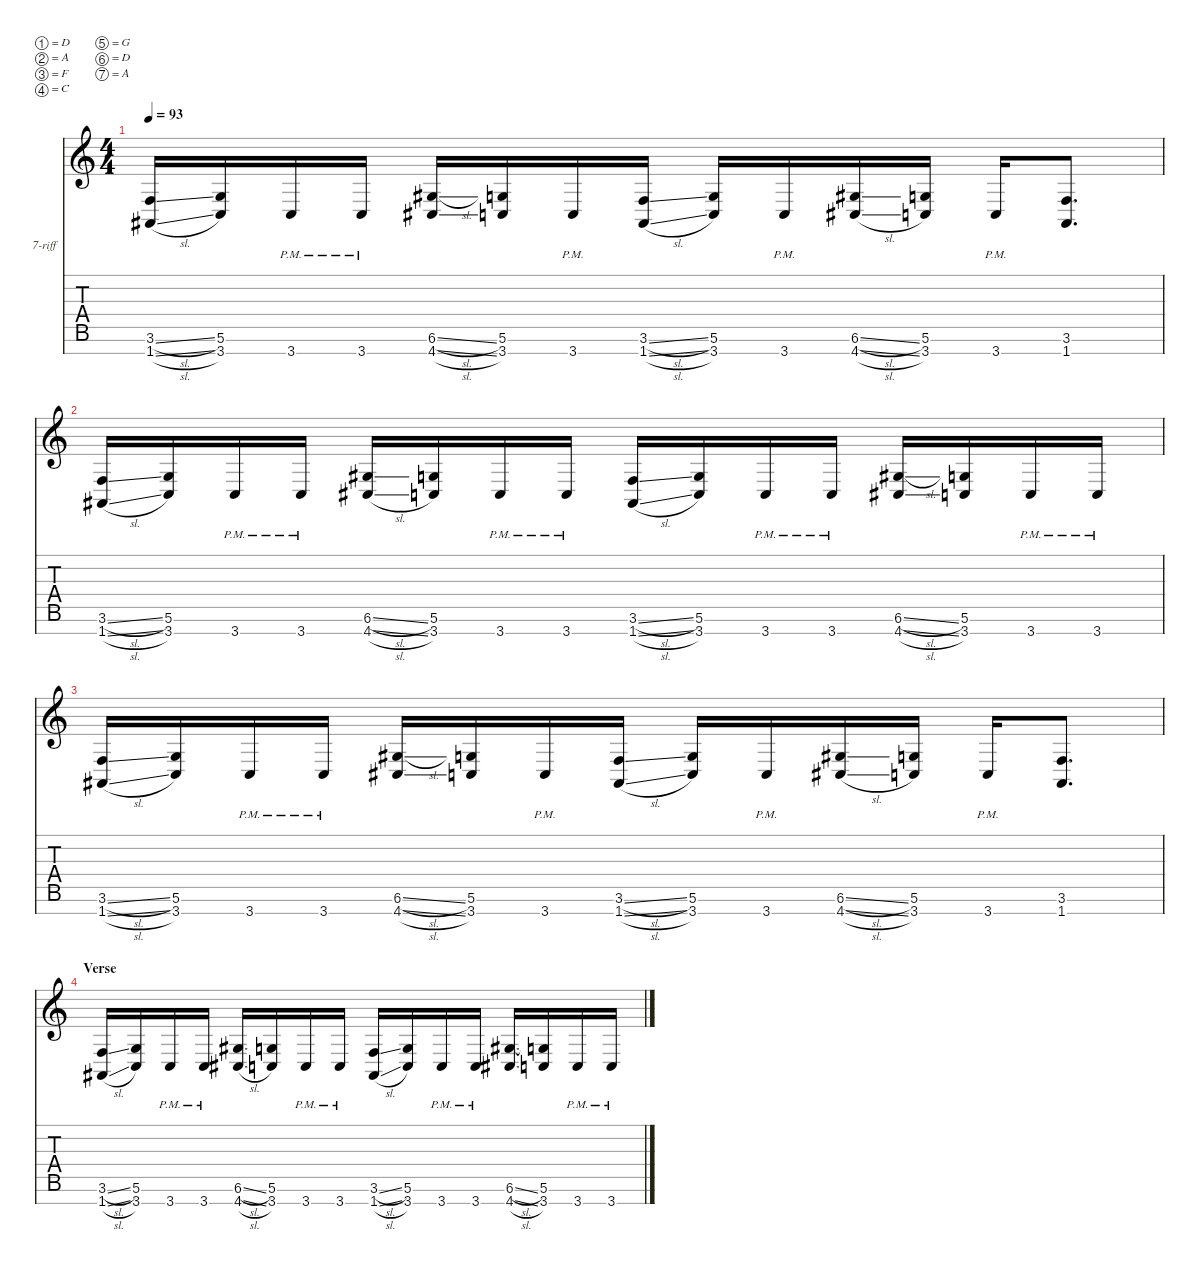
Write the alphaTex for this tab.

\defaultSystemsLayout 4
\hideDynamics
\bracketExtendMode nobrackets
\firstSystemTrackNameOrientation horizontal
\otherSystemsTrackNameOrientation horizontal
\track ("Guitar - Rhytm" "7-riff") {defaultSystemsLayout 4 solo instrument distortionguitar}
\staff {score tabs}
\tuning (D4 A3 F3 C3 G2 D2 A1)
\ts (4 4)
\scale
1.09129
\tempo 93
\accidentals auto
\clef g2
\ottava regular
\simile none
\scale
1.08687
\ks c
(3.6{sl} 1.7{sl acc #}).16{dy f beam Up} (5.6 3.7).16{beam Up} 3.7{pm}.16{beam Up} 3.7{pm}.16{beam Up} (4.7{sl acc #} 6.6{sl acc #}).16{beam Up} (3.7 5.6).16{beam Up} 3.7{pm}.16{beam Up} (3.6{sl} 1.7{sl acc #}).16{beam Up} (5.6 3.7).16{beam Up} 3.7{pm}.16{beam Up} (6.6{sl acc #} 4.7{sl acc #}).16{beam Up} (5.6 3.7).16{beam Up} 3.7{pm}.16{beam Up} (3.6 1.7{acc #}).8{d beam Up} |
\scale
0.969568
\scale
0.965147 (3.6{sl} 1.7{sl acc #}).16{beam Up} (5.6 3.7).16{beam Up} 3.7{pm}.16{beam Up} 3.7{pm}.16{beam Up} (6.6{sl acc #} 4.7{sl acc #}).16{beam Up} (5.6 3.7).16{beam Up} 3.7{pm}.16{beam Up} 3.7{pm}.16{beam Up} (3.6{sl} 1.7{sl acc #}).16{beam Up} (5.6 3.7).16{beam Up} 3.7{pm}.16{beam Up} 3.7{pm}.16{beam Up} (4.7{sl acc #} 6.6{sl acc #}).16{beam Up} (3.7 5.6).16{beam Up} 3.7{pm}.16{beam Up} 3.7{pm}.16{beam Up} |
\scale
0.969568
\scale
0.982832 (3.6{sl} 1.7{sl acc #}).16{beam Up} (5.6 3.7).16{beam Up} 3.7{pm}.16{beam Up} 3.7{pm}.16{beam Up} (4.7{sl acc #} 6.6{sl acc #}).16{beam Up} (3.7 5.6).16{beam Up} 3.7{pm}.16{beam Up} (3.6{sl} 1.7{sl acc #}).16{beam Up} (5.6 3.7).16{beam Up} 3.7{pm}.16{beam Up} (6.6{sl acc #} 4.7{sl acc #}).16{beam Up} (5.6 3.7).16{beam Up} 3.7{pm}.16{beam Up} (3.6 1.7{acc #}).8{d beam Up} |
\section ("" "Verse")
\scale
0.969568
\scale
0.965147 (3.6{sl} 1.7{sl acc #}).16{beam Up} (5.6 3.7).16{beam Up} 3.7{pm}.16{beam Up} 3.7{pm}.16{beam Up} (6.6{sl acc #} 4.7{sl acc #}).16{beam Up} (5.6 3.7).16{beam Up} 3.7{pm}.16{beam Up} 3.7{pm}.16{beam Up} (3.6{sl} 1.7{sl acc #}).16{beam Up} (5.6 3.7).16{beam Up} 3.7{pm}.16{beam Up} 3.7{pm}.16{beam Up} (4.7{sl acc #} 6.6{sl acc #}).16{beam Up} (3.7 5.6).16{beam Up} 3.7{pm}.16{beam Up} 3.7{pm}.16{beam Up}
